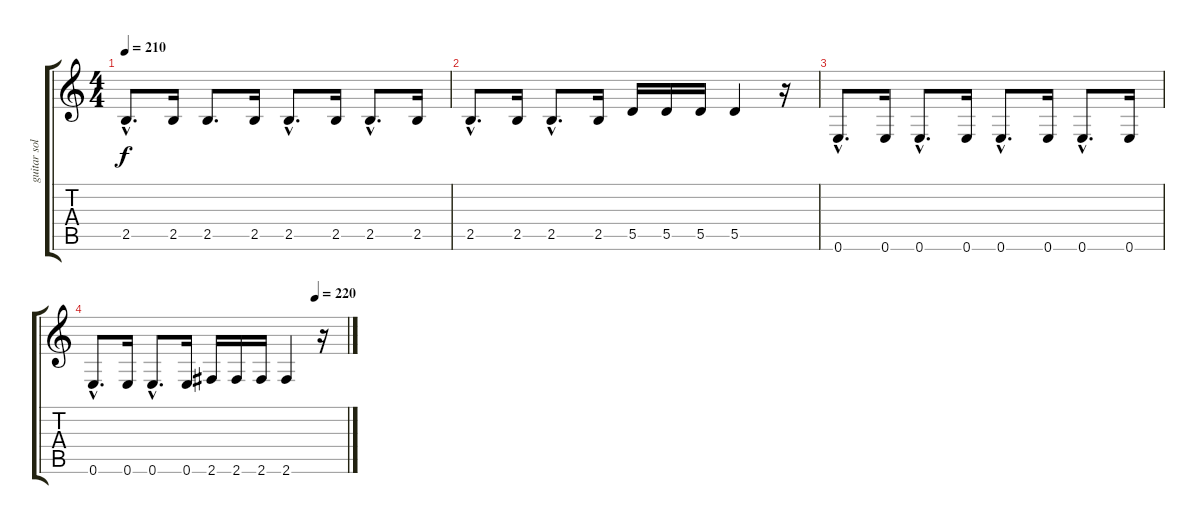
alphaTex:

\track ("guitar solo" "guitar sol") {instrument distortionguitar}
\staff {score tabs}
\tuning (E4 B3 G3 D3 A2 E2) {hide}
\ts (4 4)
\tempo 210
\clef g2
\ks c
2.5{hac}.8{d dy f} 2.5.16 2.5.8{d} 2.5.16 2.5{hac}.8{d} 2.5.16 2.5{hac}.8{d} 2.5.16 |
2.5{hac}.8{d} 2.5.16 2.5{hac}.8{d} 2.5.16 5.5.16 5.5.16 5.5.16 5.5.4 r.16 |
0.6{hac}.8{d} 0.6.16 0.6{hac}.8{d} 0.6.16 0.6{hac}.8{d} 0.6.16 0.6{hac}.8{d} 0.6.16 |
\tempo (220 0.875)
0.6{hac}.8{d} 0.6.16 0.6{hac}.8{d} 0.6.16 2.6.16 2.6.16 2.6.16 2.6.4 r.16
